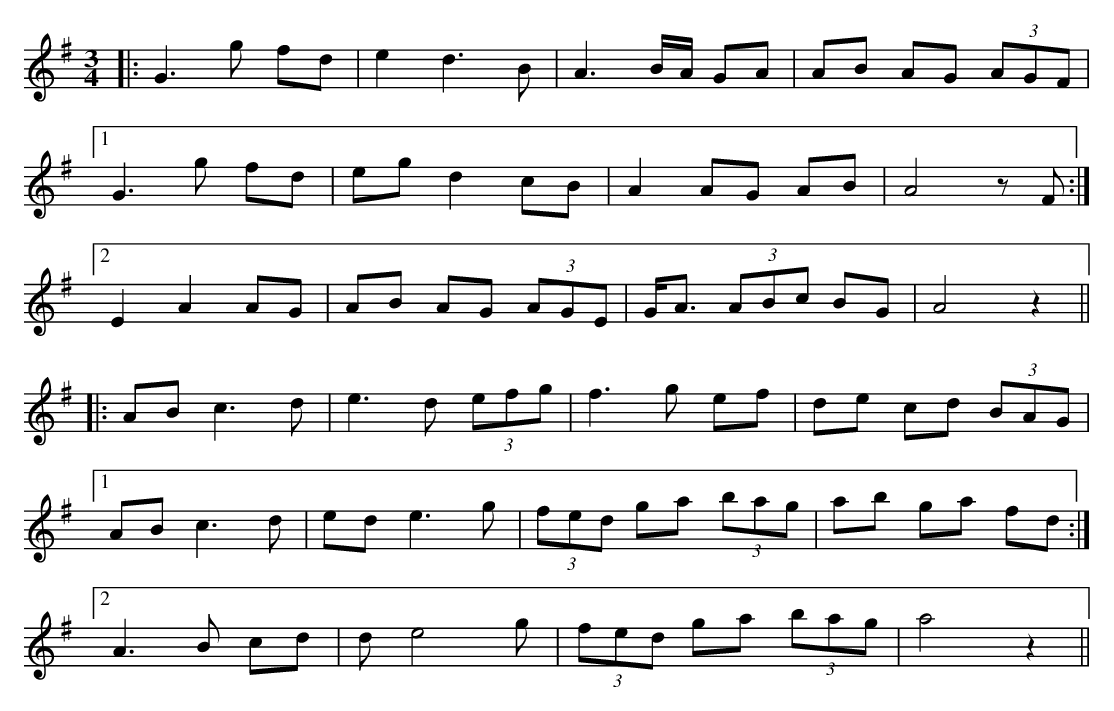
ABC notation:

X:1
M:3/4
K:G
|: G3 g fd | e2 d3 B | A3 B/A/ GA | AB AG (3AGF |
[1 G3 g fd | eg d2 cB | A2 AG AB | A4 z F :|
[2 E2 A2 AG | AB AG (3AGE | G<A (3ABc BG | A4 z2 ||
|: AB c3 d | e3 d (3efg | f3 g ef | de cd (3BAG |
[1 AB c3 d | ed e3 g | (3fed ga (3bag | ab ga fd :|
[2 A3 B cd | d e4 g | (3fed ga (3bag | a4 z2 ||
